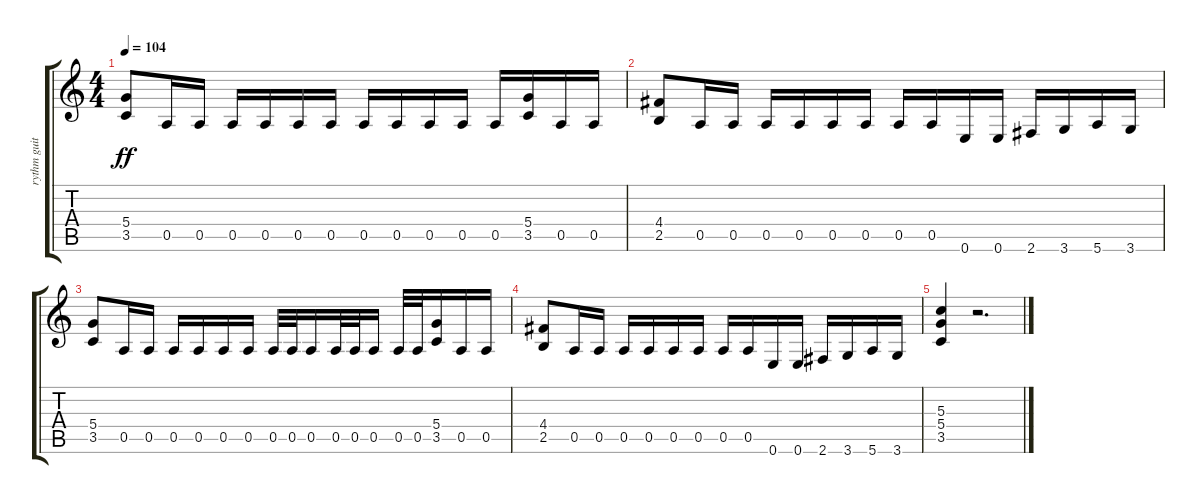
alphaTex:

\track ("rythm guitar 2" "rythm guit") {instrument overdrivenguitar}
\staff {score tabs}
\tuning (E4 B3 G3 D3 A2 E2) {hide}
\ts (4 4)
\tempo 104
\clef g2
\ks c
(5.4 3.5).8{dy ff} 0.5.16 0.5.16 0.5.16 0.5.16 0.5.16 0.5.16 0.5.16 0.5.16 0.5.16 0.5.16 0.5.16 (5.4 3.5).16 0.5.16 0.5.16 |
(4.4 2.5).8 0.5.16 0.5.16 0.5.16 0.5.16 0.5.16 0.5.16 0.5.16 0.5.16 0.6.16 0.6.16 2.6.16 3.6.16 5.6.16 3.6.16 |
(5.4 3.5).8 0.5.16 0.5.16 0.5.16 0.5.16 0.5.16 0.5.16 0.5.32 0.5.32 0.5.16 0.5.32 0.5.32 0.5.16 0.5.32 0.5.32 (5.4 3.5).16 0.5.16 0.5.16 |
(4.4 2.5).8 0.5.16 0.5.16 0.5.16 0.5.16 0.5.16 0.5.16 0.5.16 0.5.16 0.6.16 0.6.16 2.6.16 3.6.16 5.6.16 3.6.16 |
(5.3 5.4 3.5).4 r.2{d}
